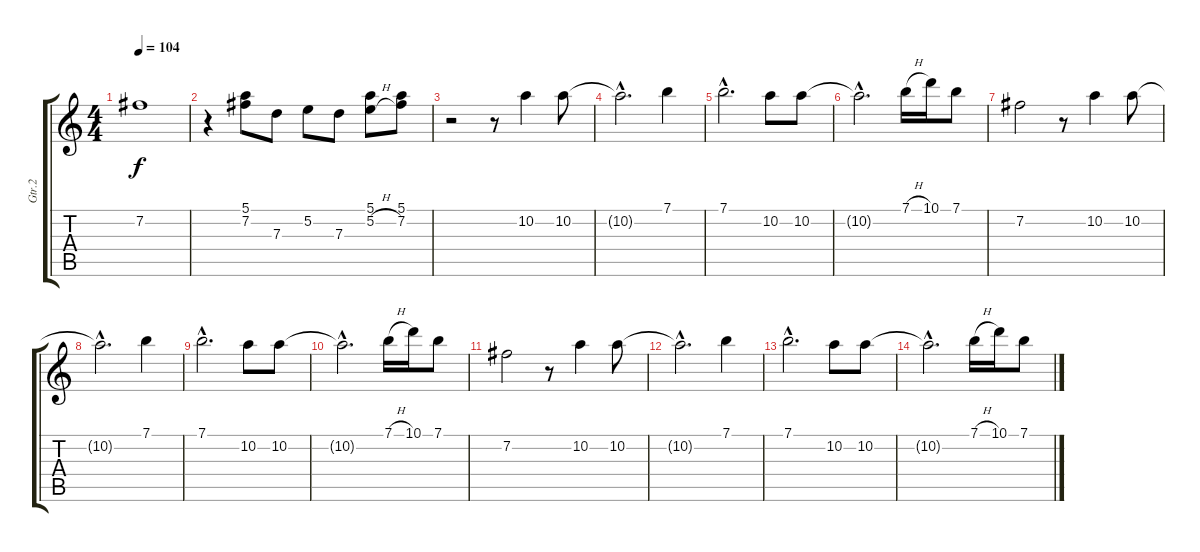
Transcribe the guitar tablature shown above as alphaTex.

\track ("Gtr.2" "Gtr.2") {instrument distortionguitar}
\staff {score tabs}
\tuning (E4 B3 G3 D3 A2 E2) {hide}
\ts (4 4)
\tempo 104
\clef g2
\ks c
7.2.1{dy f} |
r.4 (5.1 7.2).8 7.3.8 5.2.8 7.3.8 (5.1 5.2{h}).8 (5.1 7.2).8 |
r.2 r.8 10.2.4 10.2.8 |
10.2{hac t}.2{d} 7.1.4 |
7.1{hac}.2{d} 10.2.8 10.2.8 |
10.2{hac t}.2{d} 7.1{h}.16 10.1.16 7.1.8 |
7.2.2 r.8 10.2.4 10.2.8 |
10.2{hac t}.2{d} 7.1.4 |
7.1{hac}.2{d} 10.2.8 10.2.8 |
10.2{hac t}.2{d} 7.1{h}.16 10.1.16 7.1.8 |
7.2.2 r.8 10.2.4 10.2.8 |
10.2{hac t}.2{d} 7.1.4 |
7.1{hac}.2{d} 10.2.8 10.2.8 |
10.2{hac t}.2{d} 7.1{h}.16 10.1.16 7.1.8
